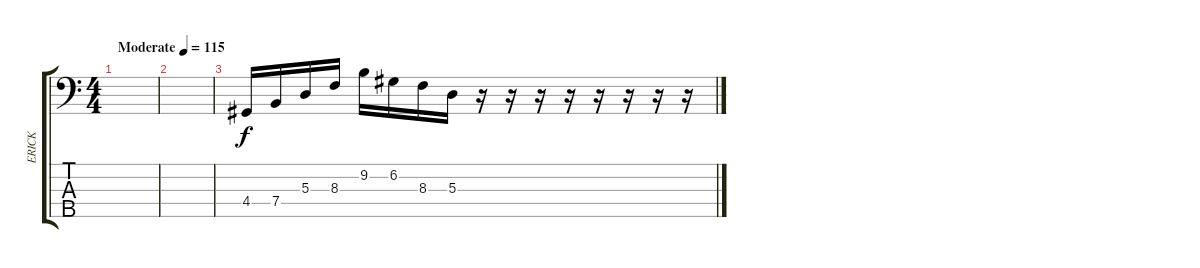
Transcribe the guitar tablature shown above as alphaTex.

\track ("ERICK" "ERICK") {instrument electricbassfinger}
\staff {score tabs}
\tuning (G2 D2 A1 E1 B0) {hide}
\ts (4 4)
\tempo (115 "Moderate")
\clef f4
\ks c
|
|
4.4.16 7.4.16 5.3.16 8.3.16 9.2.16 6.2.16 8.3.16 5.3.16 r.16 r.16 r.16 r.16 r.16 r.16 r.16 r.16
